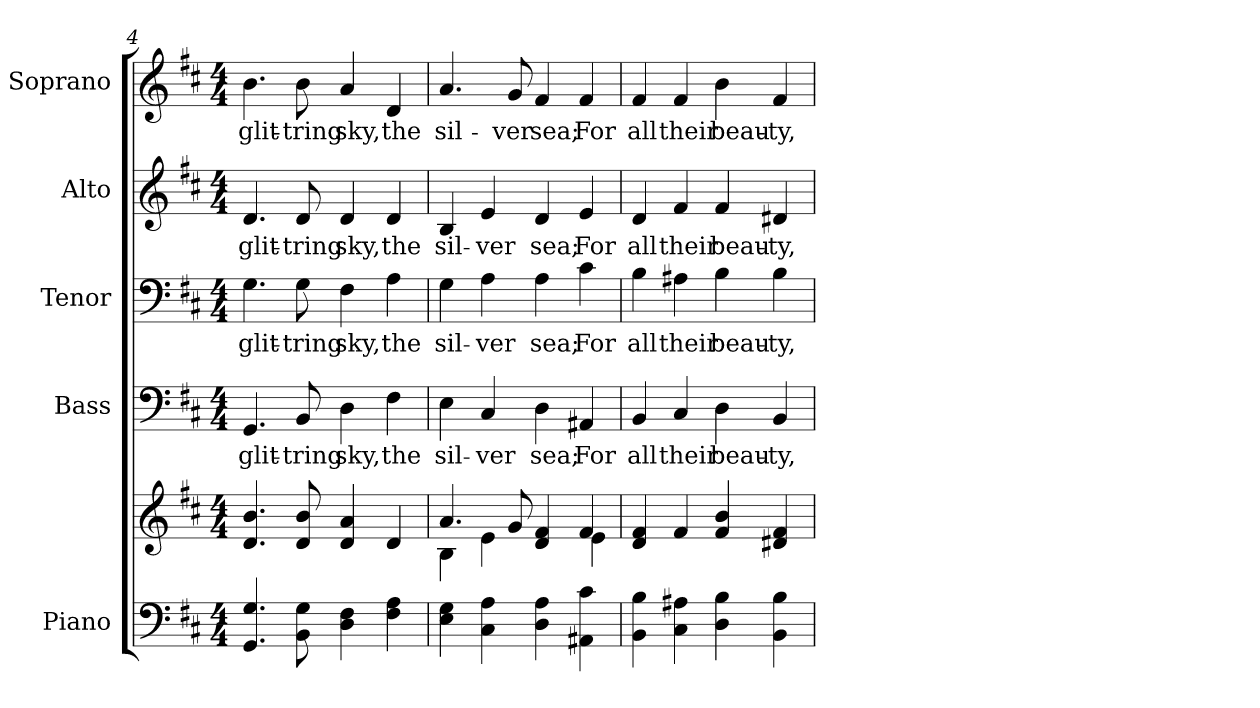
**kern	**kern	**kern	**text	**kern	**text	**kern	**text	**kern	**text
*part5	*part5	*part4	*part4	*part3	*part3	*part2	*part2	*part1	*part1
*staff6	*staff5	*staff4	*staff4	*staff3	*staff3	*staff2	*staff2	*staff1	*staff1
*I"Piano	*	*I"Bass	*	*I"Tenor	*	*I"Alto	*	*I"Soprano	*
*I'Pno.	*	*I'B.	*	*I'T.	*	*I'A.	*	*I'S.	*
*clefF4	*clefG2	*clefF4	*	*clefF4	*	*clefG2	*	*clefG2	*
*k[f#c#]	*k[f#c#]	*k[f#c#]	*	*k[f#c#]	*	*k[f#c#]	*	*k[f#c#]	*
*D:	*D:	*D:	*	*D:	*	*D:	*	*D:	*
*M4/4	*M4/4	*M4/4	*	*M4/4	*	*M4/4	*	*M4/4	*
=4	=4	=4	=4	=4	=4	=4	=4	=4	=4
!	!	!	!LO:LY:b:color=#000000	!	!	!	!	!	!
!	!	!	!	!	!LO:LY:b:color=#000000	!	!	!	!
!	!	!	!	!	!	!	!LO:LY:b:color=#000000	!	!
!	!	!	!	!	!	!	!	!	!LO:LY:b:color=#000000
4.GGi/ 4.Gi	4.di/ 4.bi	4.GGi/	glit-	4.Gi\	glit-	4.di/	glit-	4.bi\	glit-
!	!	!	!LO:LY:b:color=#000000	!	!	!	!	!	!
!	!	!	!	!	!LO:LY:b:color=#000000	!	!	!	!
!	!	!	!	!	!	!	!LO:LY:b:color=#000000	!	!
!	!	!	!	!	!	!	!	!	!LO:LY:b:color=#000000
8BBi\ 8Gi	8di/ 8bi	8BBi/	-tring	8Gi\	-tring	8di/	-tring	8bi\	-tring
!	!	!	!LO:LY:b:color=#000000	!	!	!	!	!	!
!	!	!	!	!	!LO:LY:b:color=#000000	!	!	!	!
!	!	!	!	!	!	!	!LO:LY:b:color=#000000	!	!
!	!	!	!	!	!	!	!	!	!LO:LY:b:color=#000000
4Di\ 4F#i	4di/ 4ai	4Di\	sky,	4F#i\	sky,	4di/	sky,	4ai/	sky,
!	!	!	!LO:LY:b:color=#000000	!	!	!	!	!	!
!	!	!	!	!	!LO:LY:b:color=#000000	!	!	!	!
!	!	!	!	!	!	!	!LO:LY:b:color=#000000	!	!
!	!	!	!	!	!	!	!	!	!LO:LY:b:color=#000000
4F#i\ 4Ai	4di/	4F#i\	the	4Ai\	the	4di/	the	4di/	the
!!LO:PB:g=z
=5	=5	=5	=5	=5	=5	=5	=5	=5	=5
*	*^	*	*	*	*	*	*	*	*
!	!	!	!	!LO:LY:b:color=#000000	!	!	!	!	!	!
!	!	!	!	!	!	!LO:LY:b:color=#000000	!	!	!	!
!	!	!	!	!	!	!	!	!LO:LY:b:color=#000000	!	!
!	!	!	!	!	!	!	!	!	!	!LO:LY:b:color=#000000
4Ei\ 4Gi	4.ai/	4Bi\	4Ei\	sil-	4Gi\	sil-	4Bi/	sil-	4.ai/	sil-
!	!	!	!	!LO:LY:b:color=#000000	!	!	!	!	!	!
!	!	!	!	!	!	!LO:LY:b:color=#000000	!	!	!	!
!	!	!	!	!	!	!	!	!LO:LY:b:color=#000000	!	!
4C#i\ 4Ai	.	4ei\	4C#i/	-ver	4Ai\	-ver	4ei/	-ver	.	.
!	!	!	!	!	!	!	!	!	!	!LO:LY:b:color=#000000
.	8gi/	.	.	.	.	.	.	.	8gi/	-ver
!	!	!	!	!LO:LY:b:color=#000000	!	!	!	!	!	!
!	!	!	!	!	!	!LO:LY:b:color=#000000	!	!	!	!
!	!	!	!	!	!	!	!	!LO:LY:b:color=#000000	!	!
!	!	!	!	!	!	!	!	!	!	!LO:LY:b:color=#000000
4Di\ 4Ai	4di/ 4f#i	4ryy	4Di\	sea;	4Ai\	sea;	4di/	sea;	4f#i/	sea;
!	!	!	!	!LO:LY:b:color=#000000	!	!	!	!	!	!
!	!	!	!	!	!	!LO:LY:b:color=#000000	!	!	!	!
!	!	!	!	!	!	!	!	!LO:LY:b:color=#000000	!	!
!	!	!	!	!	!	!	!	!	!	!LO:LY:b:color=#000000
4AA#Xi\ 4c#i	4f#i/	4ei\	4AA#Xi/	For	4c#i\	For	4ei/	For	4f#i/	For
*	*v	*v	*	*	*	*	*	*	*	*
=6	=6	=6	=6	=6	=6	=6	=6	=6	=6
*	*^	*	*	*	*	*	*	*	*
!	!	!	!	!LO:LY:b:color=#000000	!	!	!	!	!	!
*	*v	*v	*	*	*	*	*	*	*	*
*	*^	*	*	*	*	*	*	*	*
!	!	!	!	!	!	!LO:LY:b:color=#000000	!	!	!	!
*	*v	*v	*	*	*	*	*	*	*	*
*	*^	*	*	*	*	*	*	*	*
!	!	!	!	!	!	!	!	!LO:LY:b:color=#000000	!	!
*	*v	*v	*	*	*	*	*	*	*	*
*	*^	*	*	*	*	*	*	*	*
!	!	!	!	!	!	!	!	!	!	!LO:LY:b:color=#000000
*	*v	*v	*	*	*	*	*	*	*	*
4BBi\ 4Bi	4di/ 4f#i	4BBi/	all	4Bi\	all	4di/	all	4f#i/	all
!	!	!	!LO:LY:b:color=#000000	!	!	!	!	!	!
!	!	!	!	!	!LO:LY:b:color=#000000	!	!	!	!
!	!	!	!	!	!	!	!LO:LY:b:color=#000000	!	!
!	!	!	!	!	!	!	!	!	!LO:LY:b:color=#000000
4C#i\ 4A#Xi	4f#i/	4C#i/	their	4A#Xi\	their	4f#i/	their	4f#i/	their
!	!	!	!LO:LY:b:color=#000000	!	!	!	!	!	!
!	!	!	!	!	!LO:LY:b:color=#000000	!	!	!	!
!	!	!	!	!	!	!	!LO:LY:b:color=#000000	!	!
!	!	!	!	!	!	!	!	!	!LO:LY:b:color=#000000
4Di\ 4Bi	4f#i/ 4bi	4Di\	beau-	4Bi\	beau-	4f#i/	beau-	4bi\	beau-
!	!	!	!LO:LY:b:color=#000000	!	!	!	!	!	!
!	!	!	!	!	!LO:LY:b:color=#000000	!	!	!	!
!	!	!	!	!	!	!	!LO:LY:b:color=#000000	!	!
!	!	!	!	!	!	!	!	!	!LO:LY:b:color=#000000
4BBi\ 4Bi	4d#Xi/ 4f#i	4BBi/	-ty,	4Bi\	-ty,	4d#Xi/	-ty,	4f#i/	-ty,
=	=	=	=	=	=	=	=	=	=
*-	*-	*-	*-	*-	*-	*-	*-	*-	*-
